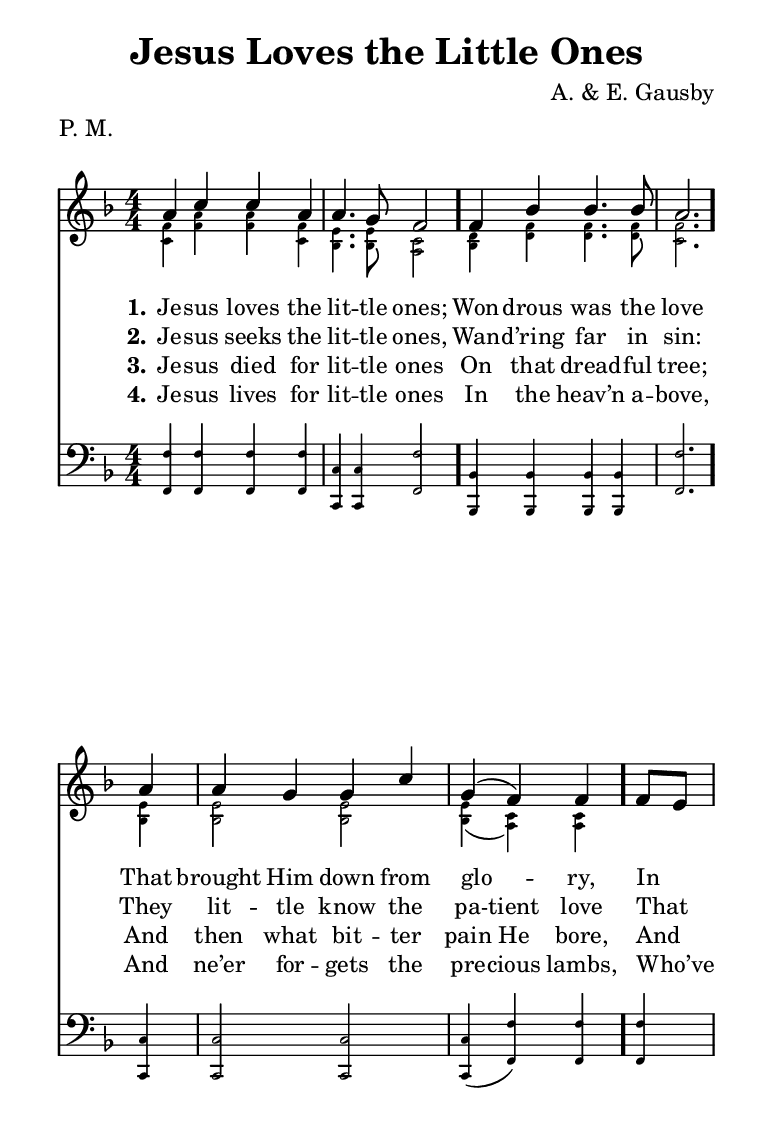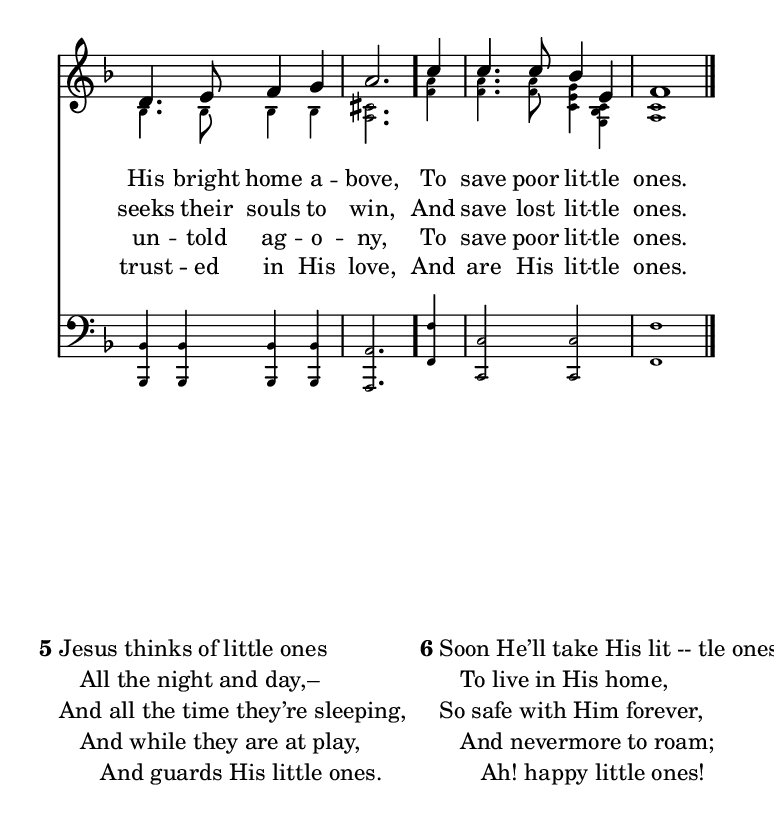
\include "common/global.ily"
\paper {
  \include "common/paper.ily"
  ragged-last-bottom = ##t
}

\header{
  hymnnumber = "315"
  title = "Jesus Loves the Little Ones"
  tunename = ""
  meter = "P. M."
  poet = ""
  composer = "A. & E. Gausby"
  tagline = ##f
}

global = {
  \include "common/overrides.ily"
  \override Staff.TimeSignature.style = #'numbered
  \time 4/4
  \override Score.MetronomeMark.transparent = ##t % hide all fermata changes too
  \tempo 4=80
  \key f \major
  \autoBeamOff
}

notesSoprano = {
\global
\relative c'' {

  a4 c c a | a4. g8 f2
  f4 bes bes4. bes8 | a2.
  a4 | a g g c | g( f) f
  f8[ e] | d4. e8 f4 g | a2.
  c4 | c4. c8 bes4 e, | f1

  \bar "|."

}
}

notesAltoA = {
\global
\override NoteHead.font-size = #-4
\relative e' {

  f4 a a f | e4. e8 c2
  d4 f f4. f8 | f2.
  e4 | e2 e2 | e4( c) c
  s4 | bes4. bes8 bes4 bes | cis2.
  a'4 | a4. a8 <g e>4 <c, bes> c1

}
}

notesAltoB = {
\global
\override NoteHead.font-size = #-4
\relative e' {

  c4 f f c | bes4. bes8 a2
  bes4 d d4. d8 | c2.
  bes4 | bes2 bes | bes4( a) a
  s4 | s4. s8 s4 s | a2.
  f'4 | f4. f8 c4 g | a1

}
}

notesTenor = {
\global
\override NoteHead.font-size = #-4
\relative a {

  f4 f f f | c c f2
  bes,4 bes bes bes | f'2.
  c4 | c2 c | c4( f) f
  f4 | bes, bes bes bes | a2.
  f'4 | c2 c | f1

}
}

notesBass = {
\global
\override NoteHead.font-size = #-4
\relative f, {

  f4 f f f | c c f2
  bes,4 bes bes bes | f'2.
  c4 | c2 c | c4( f) f
  f4 | bes, bes bes bes | a2.
  f'4 | c2 c | f1

}
}

wordsA = \lyricmode {
\set stanza = "1."

Je -- sus loves the lit -- tle ones; \bar "."
Won -- drous was the love \bar "."
That brought Him down from glo -- ry, \bar "."
In His bright home a -- bove, \bar "."
To save poor lit -- tle ones. \bar "."

}

wordsB = \lyricmode {
\set stanza = "2."

Je -- sus seeks the lit -- tle ones,
Wan -- d’ring far in sin:
They lit -- tle know the { \mon } pa -- tient { \moff } love
That seeks their souls to win,
And save lost lit -- tle ones.

}

wordsC = \lyricmode {
\set stanza = "3."

Je -- sus died for lit -- tle ones
On that dread -- ful tree;
And then what bit -- ter { \mon } pain He { \moff } bore,
And un -- told ag -- o -- ny,
To save poor lit -- tle ones.

}

wordsD = \lyricmode {
\set stanza = "4."

Je -- sus lives for lit -- tle ones
In the heav’n a -- bove,
And ne’er for -- gets the { \mon } pre -- cious { \moff } lambs,
Who’ve trust -- ed in His love,
And are His lit -- tle ones.

}

wordsE = \markuplist {

\line { Jesus thinks of little ones }
\line { { \hspace #2 } All the night and day,– }
\line { And all the time they’re sleeping, }
\line { { \hspace #2 } And while they are at play, }
\line { { \hspace #4 } And guards His little ones. }

}

wordsF = \markuplist {

\line { Soon He’ll take His lit -- tle ones }
\line { { \hspace #2 } To live in His home, }
\line { So safe with Him forever, }
\line { { \hspace #2 } And nevermore to roam; }
\line { { \hspace #4 } Ah! happy little ones! }

}

\score {
  \context ChoirStaff <<
    \context Staff = upper <<
      \set Staff.autoBeaming = ##f
      \set ChoirStaff.systemStartDelimiter = #'SystemStartBar
      \set ChoirStaff.printPartCombineTexts = ##f
      \context Voice = sopranos { \voiceOne << \notesSoprano >> }
      \context Voice = altos { \voiceTwo << \notesAltoA \notesAltoB >> }
      \context Lyrics = one   \lyricsto sopranos \wordsA
      \context Lyrics = two   \lyricsto sopranos \wordsB
      \context Lyrics = three \lyricsto sopranos \wordsC
      \context Lyrics = four  \lyricsto sopranos \wordsD
    >>
    \context Staff = men <<
      \set Staff.autoBeaming = ##f
      \clef bass
      \set ChoirStaff.printPartCombineTexts = ##f
      \partcombine #'(2 . 9) \notesTenor \notesBass
      \context NullVoice = tenors { \voiceOne << \notesTenor >> }
      \context NullVoice = basses { \voiceTwo << \notesBass >> }
    >>
  >>
  \layout {
    \include "common/layout.ily"
  }
  \midi{
    \include "common/midi.ily"
  }
}

\noPageBreak

\markup { \fill-line {
  \hspace #0.1
  \line{ \bold 5 \column { \wordsE } }
  \hspace #0.1
  \line{ \bold 6 \column { \wordsF } }
  \hspace #0.1
} }

\version "2.19.49"  % necessary for upgrading to future LilyPond versions.

% vi:set et ts=2 sw=2 ai nocindent syntax=lilypond:
